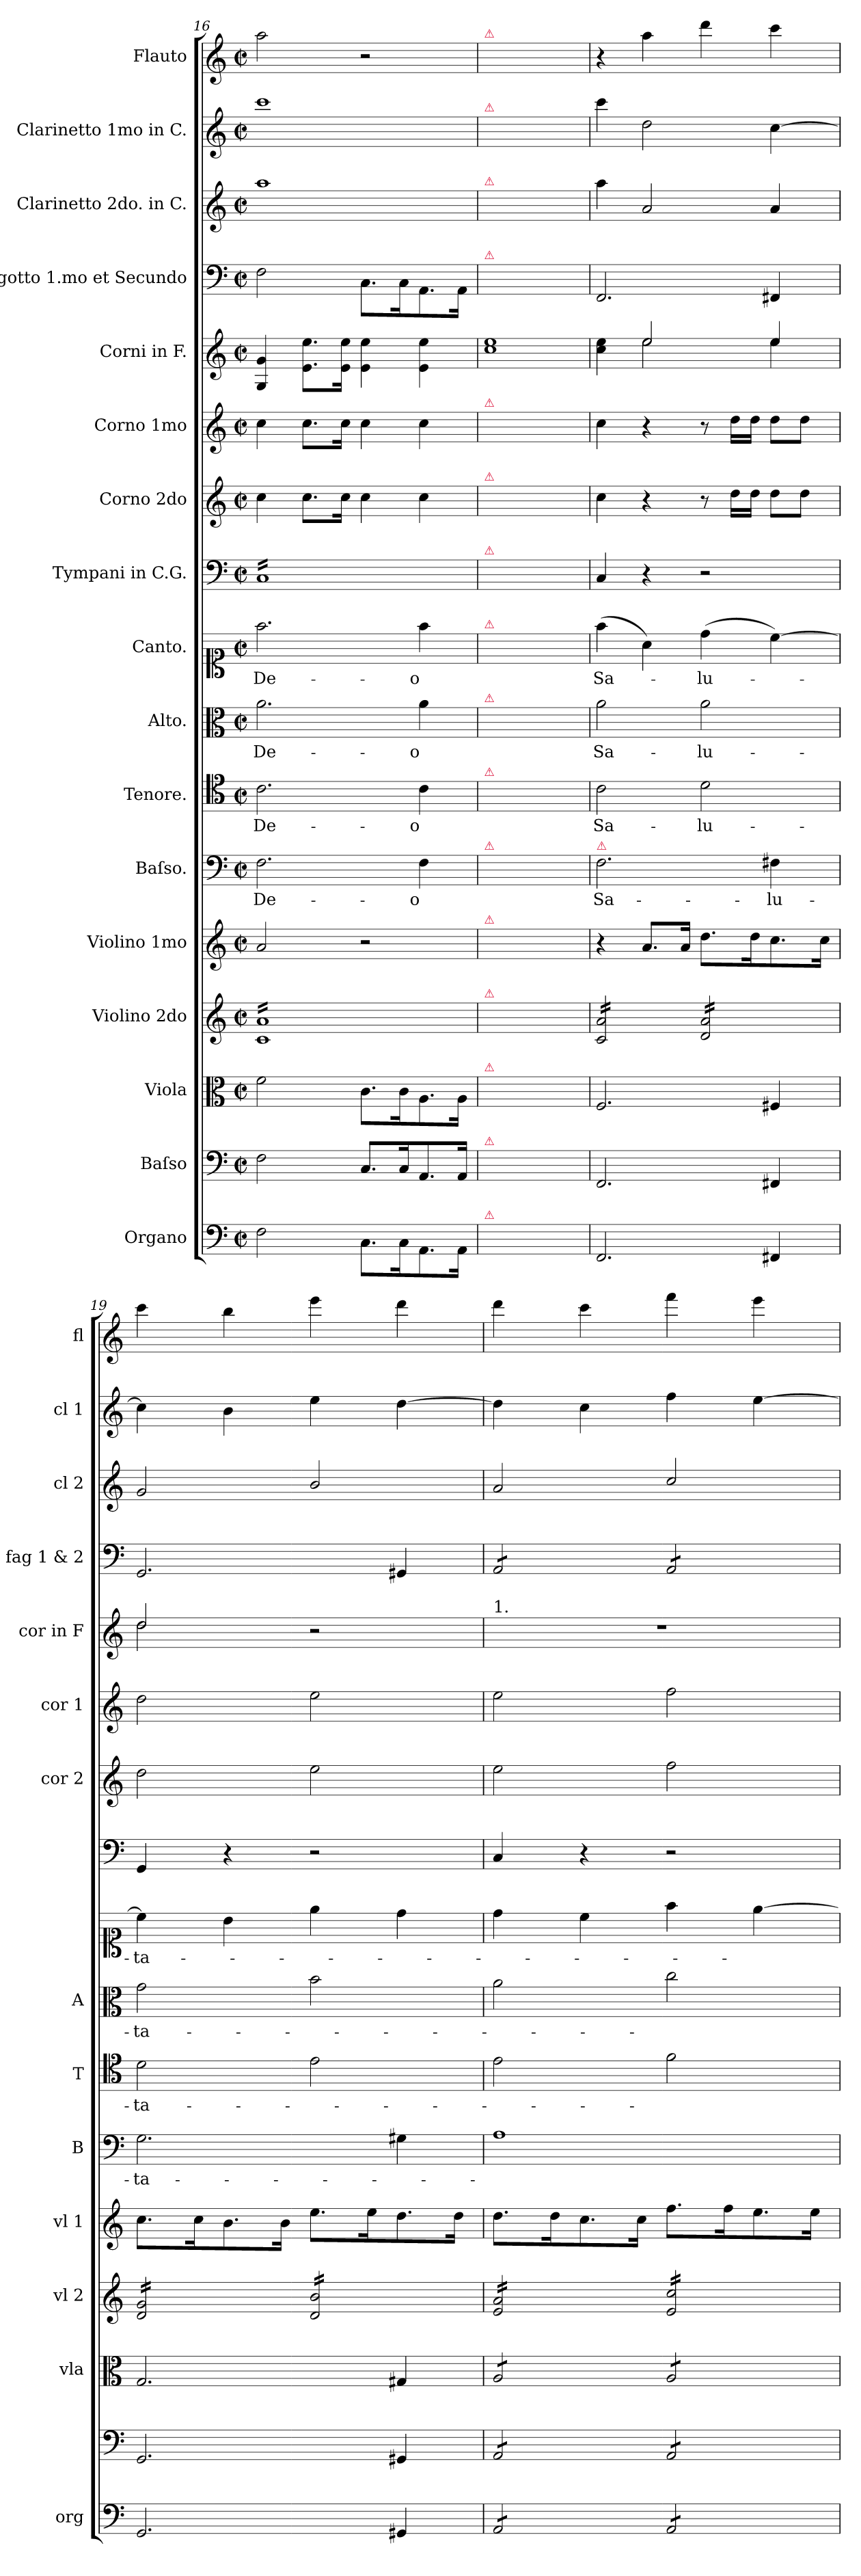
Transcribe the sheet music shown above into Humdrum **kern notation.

**kern	**kern	**kern	**kern	**kern	**kern	**text	**kern	**text	**kern	**text	**kern	**text	**kern	**kern	**kern	**kern	**kern	**kern	**kern	**kern
*part17	*part16	*part15	*part14	*part13	*part12	*part12	*part11	*part11	*part10	*part10	*part9	*part9	*part8	*part7	*part6	*part5	*part4	*part3	*part2	*part1
*staff17	*staff16	*staff15	*staff14	*staff13	*staff12	*staff12	*staff11	*staff11	*staff10	*staff10	*staff9	*staff9	*staff8	*staff7	*staff6	*staff5	*staff4	*staff3	*staff2	*staff1
*I"Organo	*I"Baſso	*I"Viola	*I"Violino 2do	*I"Violino 1mo	*I"Baſso.	*	*I"Tenore.	*	*I"Alto.	*	*I"Canto.	*	*I"Tympani in C.G.	*I"Corno 2do	*I"Corno 1mo	*I"Corni in F.	*I"Fagotto 1.mo et Secundo	*I"Clarinetto 2do. in C.	*I"Clarinetto 1mo in C.	*I"Flauto
*I'org	*	*I'vla	*I'vl 2	*I'vl 1	*I'B	*	*I'T	*	*I'A	*	*	*	*	*I'cor 2	*I'cor 1	*I'cor in F	*I'fag 1 & 2	*I'cl 2	*I'cl 1	*I'fl
*clefF4	*clefF4	*clefC3	*clefG2	*clefG2	*clefF4	*	*clefC4	*	*clefC3	*	*clefC1	*	*clefF4	*clefG2	*clefG2	*clefG2	*clefF4	*clefG2	*clefG2	*clefG2
*	*	*	*	*	*	*	*	*	*	*	*	*	*	*	*	*ITrd4c7	*	*	*	*
*k[]	*k[]	*k[]	*k[]	*k[]	*k[]	*	*k[]	*	*k[]	*	*k[]	*	*k[]	*k[]	*k[]	*k[b-]	*k[]	*k[]	*k[]	*k[]
*C:	*C:	*C:	*C:	*C:	*C:	*	*C:	*	*C:	*	*C:	*	*C:	*C:	*C:	*	*C:	*C:	*C:	*C:
*M2/2	*M2/2	*M2/2	*M2/2	*M2/2	*M2/2	*	*M2/2	*	*M2/2	*	*M2/2	*	*M2/2	*M2/2	*M2/2	*M2/2	*M2/2	*M2/2	*M2/2	*M2/2
*met(c|)	*met(c|)	*met(c|)	*met(c|)	*met(c|)	*met(c|)	*	*met(c|)	*	*met(c|)	*	*met(c|)	*	*met(c|)	*met(c|)	*met(c|)	*met(c|)	*met(c|)	*met(c|)	*met(c|)	*met(c|)
=16	=16	=16	=16	=16	=16	=16	=16	=16	=16	=16	=16	=16	=16	=16	=16	=16	=16	=16	=16	=16
!	!	!	!	!	!	!	!	!	!	!	!	!	!LO:TX:a:t=7.	!	!	!	!	!	!	!
*	*	*	*tremolo	*	*	*	*	*	*	*	*	*	*	*	*	*	*	*	*	*
*	*	*	*	*	*	*	*	*	*	*	*	*	*tremolo	*	*	*	*	*	*	*
2F\	2F\	2f\	16c/ 16a/LL	2a/	2.F\	De-	2.c\	De-	2.a\	De-	2.ff\	De-	16C/LL	4cc\	4cc\	4C/ 4c/	2F\	1aa\	1ccc\	2aa\
.	.	.	16c/ 16a/	.	.	.	.	.	.	.	.	.	16C/	.	.	.	.	.	.	.
.	.	.	16c/ 16a/	.	.	.	.	.	.	.	.	.	16C/	.	.	.	.	.	.	.
.	.	.	16c/ 16a/	.	.	.	.	.	.	.	.	.	16C/	.	.	.	.	.	.	.
.	.	.	16c/ 16a/	.	.	.	.	.	.	.	.	.	16C/	8.cc\L	8.cc\L	8.A\ 8.a\L	.	.	.	.
.	.	.	16c/ 16a/	.	.	.	.	.	.	.	.	.	16C/	.	.	.	.	.	.	.
.	.	.	16c/ 16a/	.	.	.	.	.	.	.	.	.	16C/	.	.	.	.	.	.	.
.	.	.	16c/ 16a/	.	.	.	.	.	.	.	.	.	16C/	16cc\Jk	16cc\Jk	16A\ 16a\Jk	.	.	.	.
8.C\L	8.C/L	8.c\L	16c/ 16a/	2r	.	.	.	.	.	.	.	.	16C/	4cc\	4cc\	4A\ 4a\	8.C\L	.	.	2r
.	.	.	16c/ 16a/	.	.	.	.	.	.	.	.	.	16C/	.	.	.	.	.	.	.
.	.	.	16c/ 16a/	.	.	.	.	.	.	.	.	.	16C/	.	.	.	.	.	.	.
16C\K	16C/K	16c\K	16c/ 16a/	.	.	.	.	.	.	.	.	.	16C/	.	.	.	16C\K	.	.	.
8.AA\	8.AA/	8.A\	16c/ 16a/	.	4F\	-o	4c\	-o	4a\	-o	4ff\	-o	16C/	4cc\	4cc\	4A\ 4a\	8.AA\	.	.	.
.	.	.	16c/ 16a/	.	.	.	.	.	.	.	.	.	16C/	.	.	.	.	.	.	.
.	.	.	16c/ 16a/	.	.	.	.	.	.	.	.	.	16C/	.	.	.	.	.	.	.
16AA\Jk	16AA/Jk	16A\Jk	16c/ 16a/JJ	.	.	.	.	.	.	.	.	.	16C/JJ	.	.	.	16AA\Jk	.	.	.
*	*	*	*	*	*	*	*	*	*	*	*	*	*Xtremolo	*	*	*	*	*	*	*
=17	=17	=17	=17	=17	=17	=17	=17	=17	=17	=17	=17	=17	=17	=17	=17	=17	=17	=17	=17	=17
!	!	!	!	!	!	!	!	!	!	!	!	!	!	!	!	!	!	!	!	!LO:TX:a:color=crimson:t=⚠
!	!	!	!	!	!	!	!	!	!	!	!	!	!	!	!	!	!	!	!LO:TX:a:color=crimson:t=⚠	!
!	!	!	!	!	!	!	!	!	!	!	!	!	!	!	!	!	!	!LO:TX:a:color=crimson:t=⚠	!	!
!	!	!	!	!	!	!	!	!	!	!	!	!	!	!	!	!	!LO:TX:a:color=crimson:t=⚠	!	!	!
!	!	!	!	!	!	!	!	!	!	!	!	!	!	!	!LO:TX:a:color=crimson:t=⚠	!	!	!	!	!
!	!	!	!	!	!	!	!	!	!	!	!	!	!	!LO:TX:a:color=crimson:t=⚠	!	!	!	!	!	!
!	!	!	!	!	!	!	!	!	!	!	!	!	!LO:TX:a:color=crimson:t=⚠	!	!	!	!	!	!	!
!	!	!	!	!	!	!	!	!	!	!	!LO:TX:a:color=crimson:t=⚠	!	!	!	!	!	!	!	!	!
!	!	!	!	!	!	!	!	!	!LO:TX:a:color=crimson:t=⚠	!	!	!	!	!	!	!	!	!	!	!
!	!	!	!	!	!	!	!LO:TX:a:color=crimson:t=⚠	!	!	!	!	!	!	!	!	!	!	!	!	!
!	!	!	!	!	!LO:TX:a:color=crimson:t=⚠	!	!	!	!	!	!	!	!	!	!	!	!	!	!	!
!	!	!	!	!LO:TX:a:color=crimson:t=⚠	!	!	!	!	!	!	!	!	!	!	!	!	!	!	!	!
!	!	!	!LO:TX:a:color=crimson:t=⚠	!	!	!	!	!	!	!	!	!	!	!	!	!	!	!	!	!
!	!	!LO:TX:a:color=crimson:t=⚠	!	!	!	!	!	!	!	!	!	!	!	!	!	!	!	!	!	!
!	!LO:TX:a:color=crimson:t=⚠	!	!	!	!	!	!	!	!	!	!	!	!	!	!	!	!	!	!	!
!LO:TX:a:color=crimson:t=⚠	!	!	!	!	!	!	!	!	!	!	!	!	!	!	!	!	!	!	!	!
1ryy	1ryy	1ryy	1ryy	1ryy	1ryy	.	1ryy	.	1ryy	.	1ryy	.	1ryy	1ryy	1ryy	1f/ 1a/	1ryy	1ryy	1ryy	1ryy
=18	=18	=18	=18	=18	=18	=18	=18	=18	=18	=18	=18	=18	=18	=18	=18	=18	=18	=18	=18	=18
*	*	*	*	*	*	*	*	*	*	*	*	*	*	*	*	*^	*	*	*	*
!	!	!	!	!	!LO:TX:a:color=crimson:t=⚠	!	!	!	!	!	!	!	!	!	!	!	!	!	!	!	!
2.FF/	2.FF/	2.F/	16c/ 16a/LL	4r	2.F\	Sa-	2c\	Sa-	2a\	Sa-	(4ff\	Sa-	4C/	4cc\	4cc\	4f\ 4a\	4ryy	2.FF/	4aa\	4ccc\	4r
.	.	.	16c/ 16a/	.	.	.	.	.	.	.	.	.	.	.	.	.	.	.	.	.	.
.	.	.	16c/ 16a/	.	.	.	.	.	.	.	.	.	.	.	.	.	.	.	.	.	.
.	.	.	16c/ 16a/	.	.	.	.	.	.	.	.	.	.	.	.	.	.	.	.	.	.
.	.	.	16c/ 16a/	8.a/L	.	.	.	.	.	.	4a\)	.	4r	4r	4r	2a/	2a\	.	2a/	2dd\	4aa\
.	.	.	16c/ 16a/	.	.	.	.	.	.	.	.	.	.	.	.	.	.	.	.	.	.
.	.	.	16c/ 16a/	.	.	.	.	.	.	.	.	.	.	.	.	.	.	.	.	.	.
.	.	.	16c/ 16a/JJ	16a/Jk	.	.	.	.	.	.	.	.	.	.	.	.	.	.	.	.	.
.	.	.	16d/ 16a/LL	8.dd\L	.	.	2d\	-lu-	2a\	-lu-	(4dd\	-lu-	2r	8r	8r	.	.	.	.	.	4ddd\
.	.	.	16d/ 16a/	.	.	.	.	.	.	.	.	.	.	.	.	.	.	.	.	.	.
.	.	.	16d/ 16a/	.	.	.	.	.	.	.	.	.	.	16dd\LL	16dd\LL	.	.	.	.	.	.
.	.	.	16d/ 16a/	16dd\K	.	.	.	.	.	.	.	.	.	16dd\JJ	16dd\JJ	.	.	.	.	.	.
4FF#X/	4FF#X/	4F#X/	16d/ 16a/	8.cc\	4F#X\	-lu-	.	.	.	.	[4cc\)	.	.	8dd\L	8dd\L	4a/	4a\	4FF#X/	4a/	[4cc\	4ccc\
.	.	.	16d/ 16a/	.	.	.	.	.	.	.	.	.	.	.	.	.	.	.	.	.	.
.	.	.	16d/ 16a/	.	.	.	.	.	.	.	.	.	.	8dd\J	8dd\J	.	.	.	.	.	.
.	.	.	16d/ 16a/JJ	16cc\Jk	.	.	.	.	.	.	.	.	.	.	.	.	.	.	.	.	.
=19	=19	=19	=19	=19	=19	=19	=19	=19	=19	=19	=19	=19	=19	=19	=19	=19	=19	=19	=19	=19	=19
2.GG/	2.GG/	2.G/	16d/ 16g/LL	8.cc\L	2.G\	-ta-	2d\	-ta-	2g\	-ta-	4cc\]	-ta-	4GG/	2dd\	2dd\	2g/	2g\	2.GG/	2g/	4cc\]	4ccc\
.	.	.	16d/ 16g/	.	.	.	.	.	.	.	.	.	.	.	.	.	.	.	.	.	.
.	.	.	16d/ 16g/	.	.	.	.	.	.	.	.	.	.	.	.	.	.	.	.	.	.
.	.	.	16d/ 16g/	16cc\K	.	.	.	.	.	.	.	.	.	.	.	.	.	.	.	.	.
.	.	.	16d/ 16g/	8.b\	.	.	.	.	.	.	4b\	.	4r	.	.	.	.	.	.	4b\	4bb\
.	.	.	16d/ 16g/	.	.	.	.	.	.	.	.	.	.	.	.	.	.	.	.	.	.
.	.	.	16d/ 16g/	.	.	.	.	.	.	.	.	.	.	.	.	.	.	.	.	.	.
.	.	.	16d/ 16g/JJ	16b\Jk	.	.	.	.	.	.	.	.	.	.	.	.	.	.	.	.	.
.	.	.	16d/ 16b/LL	8.ee\L	.	.	2e\	.	2b\	.	4ee\	.	2r	2ee\	2ee\	2r	2ryy	.	2b/	4ee\	4eee\
.	.	.	16d/ 16b/	.	.	.	.	.	.	.	.	.	.	.	.	.	.	.	.	.	.
.	.	.	16d/ 16b/	.	.	.	.	.	.	.	.	.	.	.	.	.	.	.	.	.	.
.	.	.	16d/ 16b/	16ee\K	.	.	.	.	.	.	.	.	.	.	.	.	.	.	.	.	.
4GG#X/	4GG#X/	4G#X/	16d/ 16b/	8.dd\	4G#X\	.	.	.	.	.	4dd\	.	.	.	.	.	.	4GG#X/	.	[4dd\	4ddd\
.	.	.	16d/ 16b/	.	.	.	.	.	.	.	.	.	.	.	.	.	.	.	.	.	.
.	.	.	16d/ 16b/	.	.	.	.	.	.	.	.	.	.	.	.	.	.	.	.	.	.
.	.	.	16d/ 16b/JJ	16dd\Jk	.	.	.	.	.	.	.	.	.	.	.	.	.	.	.	.	.
*	*	*	*	*	*	*	*	*	*	*	*	*	*	*	*	*v	*v	*	*	*	*
=20	=20	=20	=20	=20	=20	=20	=20	=20	=20	=20	=20	=20	=20	=20	=20	=20	=20	=20	=20	=20
!	!	!	!	!	!	!	!	!	!	!	!	!	!	!	!	!LO:TX:a:t=1.	!	!	!	!
*tremolo	*	*	*	*	*	*	*	*	*	*	*	*	*	*	*	*	*	*	*	*
*	*tremolo	*	*	*	*	*	*	*	*	*	*	*	*	*	*	*	*	*	*	*
*	*	*tremolo	*	*	*	*	*	*	*	*	*	*	*	*	*	*	*	*	*	*
*	*	*	*	*	*	*	*	*	*	*	*	*	*	*	*	*	*tremolo	*	*	*
8AA/L	8AA/L	8A/L	16e/ 16a/LL	8.dd\L	1A\	.	2e\	.	2a\	.	4dd\	.	4C/	2ee\	2ee\	1r	8AA/L	2a/	4dd\]	4ddd\
.	.	.	16e/ 16a/	.	.	.	.	.	.	.	.	.	.	.	.	.	.	.	.	.
8AA/	8AA/	8A/	16e/ 16a/	.	.	.	.	.	.	.	.	.	.	.	.	.	8AA/	.	.	.
.	.	.	16e/ 16a/	16dd\K	.	.	.	.	.	.	.	.	.	.	.	.	.	.	.	.
8AA/	8AA/	8A/	16e/ 16a/	8.cc\	.	.	.	.	.	.	4cc\	.	4r	.	.	.	8AA/	.	4cc\	4ccc\
.	.	.	16e/ 16a/	.	.	.	.	.	.	.	.	.	.	.	.	.	.	.	.	.
8AA/J	8AA/J	8A/J	16e/ 16a/	.	.	.	.	.	.	.	.	.	.	.	.	.	8AA/J	.	.	.
.	.	.	16e/ 16a/JJ	16cc\Jk	.	.	.	.	.	.	.	.	.	.	.	.	.	.	.	.
8AA/L	8AA/L	8A/L	16e/ 16cc/LL	8.ff\L	.	.	2f\	.	2cc\	.	4ff\	.	2r	2ff\	2ff\	.	8AA/L	2cc/	4ff\	4fff\
.	.	.	16e/ 16cc/	.	.	.	.	.	.	.	.	.	.	.	.	.	.	.	.	.
8AA/	8AA/	8A/	16e/ 16cc/	.	.	.	.	.	.	.	.	.	.	.	.	.	8AA/	.	.	.
.	.	.	16e/ 16cc/	16ff\K	.	.	.	.	.	.	.	.	.	.	.	.	.	.	.	.
8AA/	8AA/	8A/	16e/ 16cc/	8.ee\	.	.	.	.	.	.	[4ee\	.	.	.	.	.	8AA/	.	[4ee\	4eee\
.	.	.	16e/ 16cc/	.	.	.	.	.	.	.	.	.	.	.	.	.	.	.	.	.
8AA/J	8AA/J	8A/J	16e/ 16cc/	.	.	.	.	.	.	.	.	.	.	.	.	.	8AA/J	.	.	.
*	*	*	*	*	*	*	*	*	*	*	*	*	*	*	*	*	*Xtremolo	*	*	*
*	*	*Xtremolo	*	*	*	*	*	*	*	*	*	*	*	*	*	*	*	*	*	*
*	*Xtremolo	*	*	*	*	*	*	*	*	*	*	*	*	*	*	*	*	*	*	*
*Xtremolo	*	*	*	*	*	*	*	*	*	*	*	*	*	*	*	*	*	*	*	*
.	.	.	16e/ 16cc/JJ	16ee\Jk	.	.	.	.	.	.	.	.	.	.	.	.	.	.	.	.
*	*	*	*Xtremolo	*	*	*	*	*	*	*	*	*	*	*	*	*	*	*	*	*
=	=	=	=	=	=	=	=	=	=	=	=	=	=	=	=	=	=	=	=	=
*-	*-	*-	*-	*-	*-	*-	*-	*-	*-	*-	*-	*-	*-	*-	*-	*-	*-	*-	*-	*-
